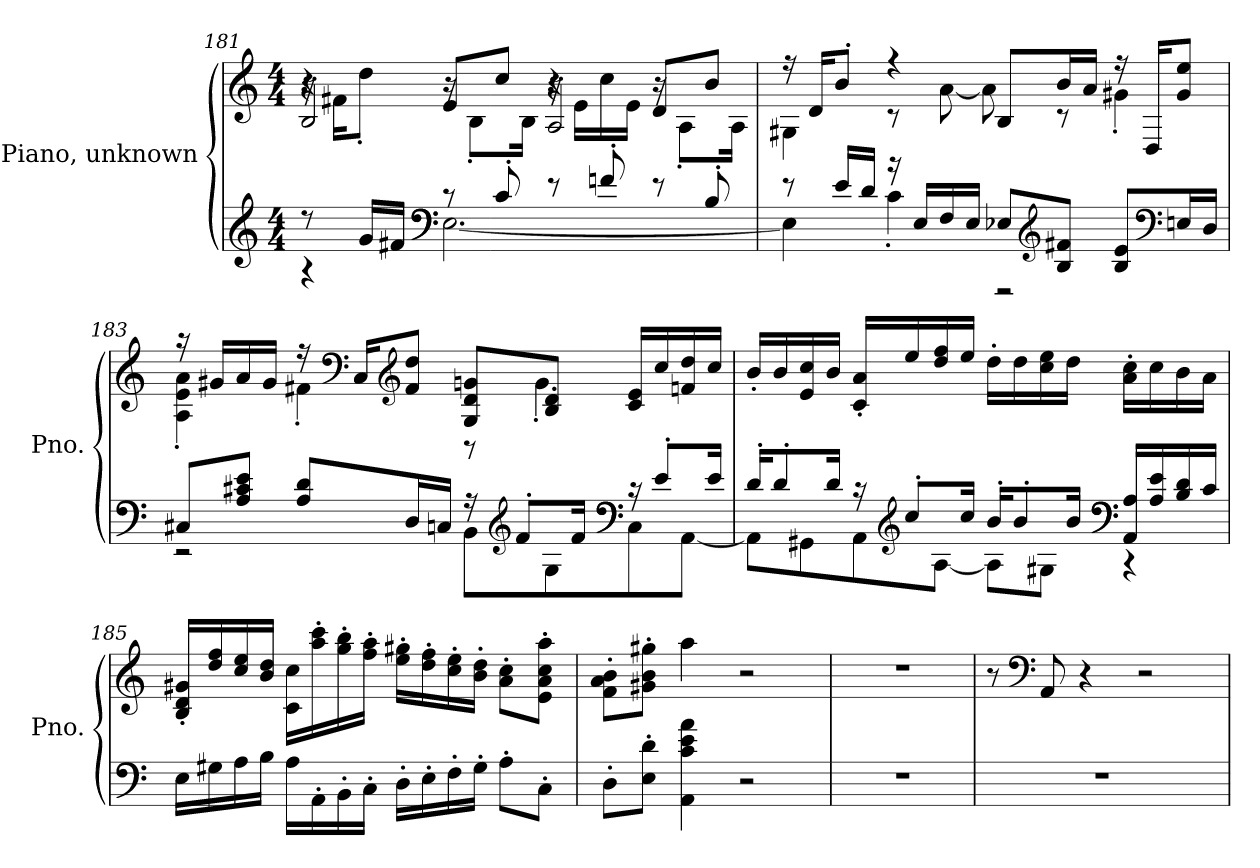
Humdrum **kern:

**kern	**kern
*part1	*part1
*staff2	*staff1
*I"Piano, unknown	*
*I'Pno.	*
!!LO:LB:g=z
*clefG2	*clefG2
*k[]	*k[]
*M4/4	*M4/4
=181	=181
*^	*^
*	*	*	*^
8r	4r	4r	16r	2B'/
.	.	.	16f#X\KL	.
16g/LL	.	.	8dd'\J	.
16f#X/JJ	.	.	.	.
*clefF4	*	*	*	*
8r	[2.E\	8e/L	16r	.
.	.	.	8B'\L	.
8c'/	.	8cc/J	.	.
.	.	.	16B\Jk	.
8r	.	4r	16r	2A'/
.	.	.	16e\LL	.
8fn'/	.	.	16cc\	.
.	.	.	16e\JJ	.
8r	.	8d/L	16r	.
.	.	.	8A'\L	.
8B'/	.	8b/J	.	.
.	.	.	16A\Jk	.
*	*	*	*v	*v
=182	=182	=182	=182
8r	4E\]	16r	4G#X\
.	.	16d/KL	.
16e/LL	.	8b'/J	.
16d/JJ	.	.	.
16r	4c'\	4r	8r
16E/LL	.	.	.
16F/	.	.	[8a\
16E/JJ	.	.	.
8E-X/L	2r	8B/L	8a\]
*clefG2	*	*	*
8B/ 8f#X/J	.	16b/L	8r
.	.	16a/JJ	.
8B/ 8e/L	.	16r	4g#X'\
.	.	16D/KL	.
*clefF4	*	*	*
16En/L	.	8g#/ 8ee/J	.
16D/JJ	.	.	.
!!LO:LB:g=z	!!
=183	=183	=183	=183
8C#X/L	2r	16r	4A\' 4e\' 4a\'
.	.	16g#X/LL	.
8A/ 8c#X/ 8e/J	.	16a/	.
.	.	16g#/JJ	.
8A/ 8d/L	.	16r	4f#X'\
*	*	*clefF4	*
.	.	16C/KL	.
*	*	*clefG2	*
16D/L	.	8f#/ 8dd/J	.
16Cn/JJ	.	.	.
16r	8BB\L	8G/ 8d/ 8gn/L	8r
*clefG2	*	*	*
8f'/L	.	.	.
.	8G\	8B/ 8d/J	4.g'\
16f/Jk	.	.	.
*clefF4	*	*	*
16r	8C\	16c/ 16e/LL	.
8e'/L	.	16cc/	.
.	[8AA\J	16fn/ 16dd/	.
16e/Jk	.	16cc/JJ	.
*	*	*v	*v
!!LO:LB:g=z
=184	=184	=184
16d'/KL	8AA\L]	16b'/LL
8d'/	.	16b/
.	8GG#X\	16e/ 16cc/
16d/Jk	.	16b/JJ
16r	8AA\	16c/' 16a/'LL
*clefG2	*	*
8cc'/L	.	16ee/
.	[8A\J	16dd/ 16ff/
16cc/Jk	.	16ee/JJ
16b'/KL	8A\L]	16dd'\LL
8b'/	.	16dd\
.	8G#X\J	16cc\ 16ee\
16b/Jk	.	16dd\JJ
*clefF4	*	*
16AA/ 16A/LL	4r	16a\' 16cc\'LL
16A/ 16e/	.	16cc\
16B/ 16d/	.	16b\
16c/JJ	.	16a\JJ
*v	*v	*
=185	=185
16E\LL	16B/' 16d/' 16g#X/'LL
16G#X\	16dd/ 16ff/
16A\	16cc/ 16ee/
16B\JJ	16b/ 16dd/JJ
16A\LL	16c\ 16cc\LL
16AA'\	16aa\' 16ccc\'
16BB'\	16gg\' 16bb\'
16C'\JJ	16ff\' 16aa\'JJ
16D'\LL	16ee\' 16gg#X\'LL
16E'\	16dd\' 16ff\'
16F'\	16cc\' 16ee\'
16G#'\JJ	16b\' 16dd\'JJ
8A'\L	8a\' 8cc\'L
8C'\J	8e\' 8a\' 8cc\' 8aa\'J
=186	=186
8D'\L	8f\' 8a\' 8b\'L
8E\' 8d\'J	8g#X\' 8b\' 8gg#X\'J
4AA\ 4c\ 4e\ 4a\	4aa\
2r	2r
!!LO:LB:g=z
=187	=187
1r	1r
=188	=188
1r	8r
*	*clefF4
.	8AA/
.	4r
.	2r
=	=
*-	*-
